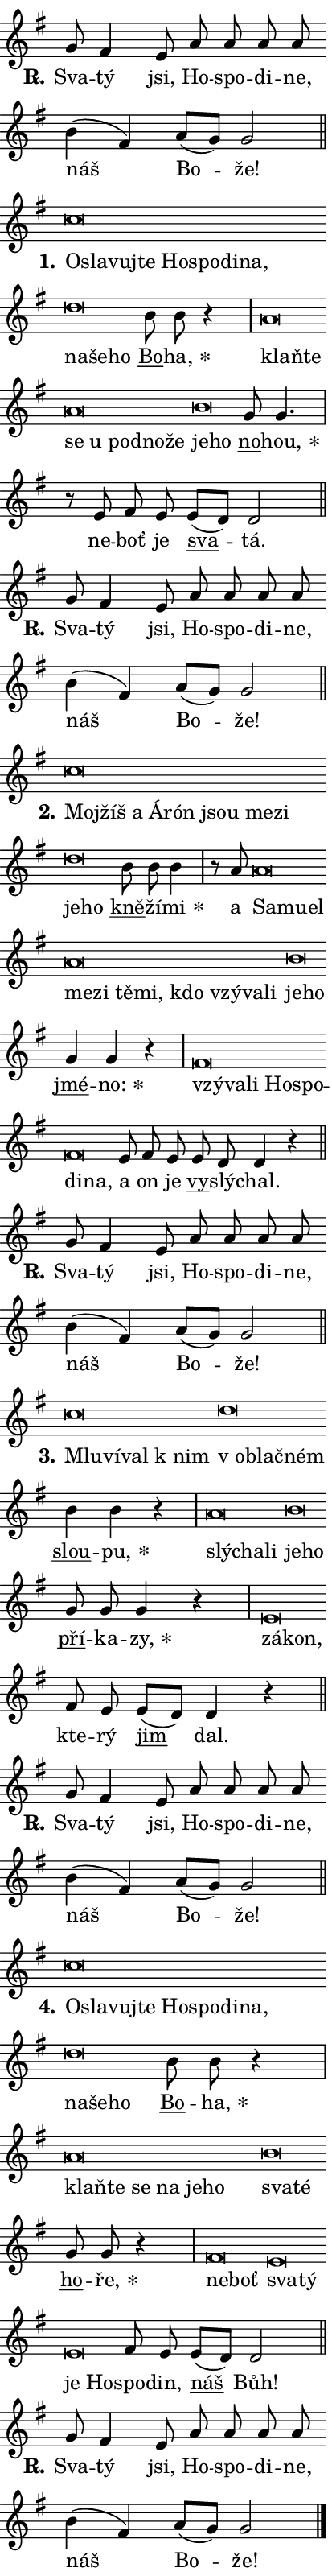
\version "2.24.0"
\header { tagline = "" }
\paper {
  indent = 0\cm
  top-margin = 0\cm
  right-margin = 0.13\cm % to fit lyric hyphens
  bottom-margin = 0\cm
  left-margin = 0\cm
  paper-width = 7\cm
  page-breaking = #ly:one-page-breaking
  system-system-spacing.basic-distance = #11
  score-system-spacing.basic-distance = #11
  ragged-last = ##f
}


%% Author: Thomas Morley
%% https://lists.gnu.org/archive/html/lilypond-user/2020-05/msg00002.html
#(define (line-position grob)
"Returns position of @var[grob} in current system:
   @code{'start}, if at first time-step
   @code{'end}, if at last time-step
   @code{'middle} otherwise
"
  (let* ((col (ly:item-get-column grob))
         (ln (ly:grob-object col 'left-neighbor))
         (rn (ly:grob-object col 'right-neighbor))
         (col-to-check-left (if (ly:grob? ln) ln col))
         (col-to-check-right (if (ly:grob? rn) rn col))
         (break-dir-left
           (and
             (ly:grob-property col-to-check-left 'non-musical #f)
             (ly:item-break-dir col-to-check-left)))
         (break-dir-right
           (and
             (ly:grob-property col-to-check-right 'non-musical #f)
             (ly:item-break-dir col-to-check-right))))
        (cond ((eqv? 1 break-dir-left) 'start)
              ((eqv? -1 break-dir-right) 'end)
              (else 'middle))))

#(define (tranparent-at-line-position vctor)
  (lambda (grob)
  "Relying on @code{line-position} select the relevant enry from @var{vctor}.
Used to determine transparency,"
    (case (line-position grob)
      ((end) (not (vector-ref vctor 0)))
      ((middle) (not (vector-ref vctor 1)))
      ((start) (not (vector-ref vctor 2))))))

noteHeadBreakVisibility =
#(define-music-function (break-visibility)(vector?)
"Makes @code{NoteHead}s transparent relying on @var{break-visibility}"
#{
  \override NoteHead.transparent =
    #(tranparent-at-line-position break-visibility)
#})

#(define delete-ledgers-for-transparent-note-heads
  (lambda (grob)
    "Reads whether a @code{NoteHead} is transparent.
If so this @code{NoteHead} is removed from @code{'note-heads} from
@var{grob}, which is supposed to be @code{LedgerLineSpanner}.
As a result ledgers are not printed for this @code{NoteHead}"
    (let* ((nhds-array (ly:grob-object grob 'note-heads))
           (nhds-list
             (if (ly:grob-array? nhds-array)
                 (ly:grob-array->list nhds-array)
                 '()))
           ;; Relies on the transparent-property being done before
           ;; Staff.LedgerLineSpanner.after-line-breaking is executed.
           ;; This is fragile ...
           (to-keep
             (remove
               (lambda (nhd)
                 (ly:grob-property nhd 'transparent #f))
               nhds-list)))
      ;; TODO find a better method to iterate over grob-arrays, similiar
      ;; to filter/remove etc for lists
      ;; For now rebuilt from scratch
      (set! (ly:grob-object grob 'note-heads)  '())
      (for-each
        (lambda (nhd)
          (ly:pointer-group-interface::add-grob grob 'note-heads nhd))
        to-keep))))

squashNotes = {
  \override NoteHead.X-extent = #'(-0.2 . 0.2)
  \override NoteHead.Y-extent = #'(-0.75 . 0)
  \override NoteHead.stencil =
    #(lambda (grob)
       (let ((pos (ly:grob-property grob 'staff-position)))
         (begin
           (if (< pos -7) (display "ERROR: Lower brevis then expected\n") (display ""))
           (if (<= pos -6) ly:text-interface::print ly:note-head::print))))
}
unSquashNotes = {
  \revert NoteHead.X-extent
  \revert NoteHead.Y-extent
  \revert NoteHead.stencil
}

hideNotes = \noteHeadBreakVisibility #begin-of-line-visible
unHideNotes = \noteHeadBreakVisibility #all-visible

% work-around for resetting accidentals
% https://lilypond.org/doc/v2.23/Documentation/notation/displaying-rhythms#unmetered-music
cadenzaMeasure = {
  \cadenzaOff
  \partial 1024 s1024
  \cadenzaOn
}

#(define-markup-command (accent layout props text) (markup?)
  "Underline accented syllable"
  (interpret-markup layout props
    #{\markup \override #'(offset . 4.3) \underline { #text }#}))

responsum = \markup \concat {
  "R" \hspace #-1.05 \path #0.1 #'((moveto 0 0.07) (lineto 0.9 0.8)) \hspace #0.05 "."
}

spaceSize = #0.6828661417322834 % exact space size for TeX Gyre Schola

\layout {
  \context {
    \Staff
    \remove "Time_signature_engraver"
    \override LedgerLineSpanner.after-line-breaking = #delete-ledgers-for-transparent-note-heads
  }
  \context {
    \Lyrics {
      \override LyricSpace.minimum-distance = \spaceSize
      \override LyricText.font-name = #"TeX Gyre Schola"
      \override LyricText.font-size = 1
      \override StanzaNumber.font-name = #"TeX Gyre Schola Bold"
      \override StanzaNumber.font-size = 1
    }
  }
  \context {
    \Score 
    \override NoteHead.text =
      #(lambda (grob) 
        (let ((pos (ly:grob-property grob 'staff-position)))
          #{\markup {
            \combine
              \halign #-0.55 \raise #(if (= pos -6) 0 0.5) \override #'(thickness . 2) \draw-line #'(3.2 . 0)
              \musicglyph "noteheads.sM1"
          }#}))
  }
}

% magnetic-lyrics.ily
%
%   written by
%     Jean Abou Samra <jean@abou-samra.fr>
%     Werner Lemberg <wl@gnu.org>
%
%   adapted by
%     Jiri Hon <jiri.hon@gmail.com>
%
% Version 2022-Apr-15

% https://www.mail-archive.com/lilypond-user@gnu.org/msg149350.html

#(define (Left_hyphen_pointer_engraver context)
   "Collect syllable-hyphen-syllable occurrences in lyrics and store
them in properties.  This engraver only looks to the left.  For
example, if the lyrics input is @code{foo -- bar}, it does the
following.

@itemize @bullet
@item
Set the @code{text} property of the @code{LyricHyphen} grob between
@q{foo} and @q{bar} to @code{foo}.

@item
Set the @code{left-hyphen} property of the @code{LyricText} grob with
text @q{foo} to the @code{LyricHyphen} grob between @q{foo} and
@q{bar}.
@end itemize

Use this auxiliary engraver in combination with the
@code{lyric-@/text::@/apply-@/magnetic-@/offset!} hook."
   (let ((hyphen #f)
         (text #f))
     (make-engraver
      (acknowledgers
       ((lyric-syllable-interface engraver grob source-engraver)
        (set! text grob)))
      (end-acknowledgers
       ((lyric-hyphen-interface engraver grob source-engraver)
        ;(when (not (grob::has-interface grob 'lyric-space-interface))
          (set! hyphen grob)));)
      ((stop-translation-timestep engraver)
       (when (and text hyphen)
         (ly:grob-set-object! text 'left-hyphen hyphen))
       (set! text #f)
       (set! hyphen #f)))))

#(define (lyric-text::apply-magnetic-offset! grob)
   "If the space between two syllables is less than the value in
property @code{LyricText@/.details@/.squash-threshold}, move the right
syllable to the left so that it gets concatenated with the left
syllable.

Use this function as a hook for
@code{LyricText@/.after-@/line-@/breaking} if the
@code{Left_@/hyphen_@/pointer_@/engraver} is active."
   (let ((hyphen (ly:grob-object grob 'left-hyphen #f)))
     (when hyphen
       (let ((left-text (ly:spanner-bound hyphen LEFT)))
         (when (grob::has-interface left-text 'lyric-syllable-interface)
           (let* ((common (ly:grob-common-refpoint grob left-text X))
                  (this-x-ext (ly:grob-extent grob common X))
                  (left-x-ext
                   (begin
                     ;; Trigger magnetism for left-text.
                     (ly:grob-property left-text 'after-line-breaking)
                     (ly:grob-extent left-text common X)))
                  ;; `delta` is the gap width between two syllables.
                  (delta (- (interval-start this-x-ext)
                            (interval-end left-x-ext)))
                  (details (ly:grob-property grob 'details))
                  (threshold (assoc-get 'squash-threshold details 0.2)))
             (when (< delta threshold)
               (let* (;; We have to manipulate the input text so that
                      ;; ligatures crossing syllable boundaries are not
                      ;; disabled.  For languages based on the Latin
                      ;; script this is essentially a beautification.
                      ;; However, for non-Western scripts it can be a
                      ;; necessity.
                      (lt (ly:grob-property left-text 'text))
                      (rt (ly:grob-property grob 'text))
                      (is-space (grob::has-interface hyphen 'lyric-space-interface))
                      (space (if is-space " " ""))
                      (extra-delta (if is-space spaceSize 0))
                      ;; Append new syllable.
                      (ltrt-space (if (and (string? lt) (string? rt))
                                (string-append lt space rt)
                                (make-concat-markup (list lt space rt))))
                      ;; Right-align `ltrt` to the right side.
                      (ltrt-space-markup (grob-interpret-markup
                               grob
                               (make-translate-markup
                                (cons (interval-length this-x-ext) 0)
                                (make-right-align-markup ltrt-space)))))
                 (begin
                   ;; Don't print `left-text`.
                   (ly:grob-set-property! left-text 'stencil #f)
                   ;; Set text and stencil (which holds all collected
                   ;; syllables so far) and shift it to the left.
                   (ly:grob-set-property! grob 'text ltrt-space)
                   (ly:grob-set-property! grob 'stencil ltrt-space-markup)
                   (ly:grob-translate-axis! grob (- (- delta extra-delta)) X))))))))))


#(define (lyric-hyphen::displace-bounds-first grob)
   ;; Make very sure this callback isn't triggered too early.
   (let ((left (ly:spanner-bound grob LEFT))
         (right (ly:spanner-bound grob RIGHT)))
     (ly:grob-property left 'after-line-breaking)
     (ly:grob-property right 'after-line-breaking)
     (ly:lyric-hyphen::print grob)))

squashThreshold = #0.4

\layout {
  \context {
    \Lyrics
    \consists #Left_hyphen_pointer_engraver
    \override LyricText.after-line-breaking =
      #lyric-text::apply-magnetic-offset!
    \override LyricHyphen.stencil = #lyric-hyphen::displace-bounds-first
    \override LyricText.details.squash-threshold = \squashThreshold
    \override LyricHyphen.minimum-distance = 0
    \override LyricHyphen.minimum-length = \squashThreshold
  }
}

squashText = \override LyricText.details.squash-threshold = 9999
unSquashText = \override LyricText.details.squash-threshold = \squashThreshold

leftText = \override LyricText.self-alignment-X = #LEFT
unLeftText = \revert LyricText.self-alignment-X

starOffset = #(lambda (grob) 
                (let ((x_offset (ly:self-alignment-interface::aligned-on-x-parent grob)))
                  (if (= x_offset 0) 0 (+ x_offset 1.2))))

star = #(define-music-function (syllable)(string?)
"Append star separator at the end of a syllable"
#{
  \once \override LyricText.X-offset = #starOffset
  \lyricmode { \markup {
    #syllable
    \override #'((font-name . "TeX Gyre Schola Bold")) \hspace #0.2 \lower #0.65 \larger "*"
  } }
#})

starAccent = #(define-music-function (syllable)(string?)
"Append star separator at the end of a syllable and make accent"
#{
  \once \override LyricText.X-offset = #starOffset
  \lyricmode { \markup {
    \accent #syllable
    \override #'((font-name . "TeX Gyre Schola Bold")) \hspace #0.2 \lower #0.65 \larger "*"
  } }
#})

breath = #(define-music-function (syllable)(string?)
"Append breathing indicator at the end of a syllable"
#{
  \lyricmode { \markup { #syllable "+" } }
#})

optionalBreath = #(define-music-function (syllable)(string?)
"Append optional breathing indicator at the end of a syllable"
#{
  \lyricmode { \markup { #syllable "(+)" } }
#})


\score {
    <<
        \new Voice = "melody" { \cadenzaOn \key g \major \relative { g'8 fis4 e8 a a a a \bar "" b4( fis) a8[( g)] g2 \cadenzaMeasure \bar "||" \break } }
        \new Lyrics \lyricsto "melody" { \lyricmode { \set stanza = \responsum
Sva -- tý jsi, Ho -- spo -- di -- ne, náš Bo -- že! } }
    >>
    \layout {}
}

\score {
    <<
        \new Voice = "melody" { \cadenzaOn \key g \major \relative { \squashNotes c''\breve*1/16 \hideNotes \breve*1/16 \bar "" \breve*1/16 \bar "" \breve*1/16 \bar "" \breve*1/16 \bar "" \breve*1/16 \bar "" \breve*1/16 \breve*1/16 \bar "" \unHideNotes \unSquashNotes \squashNotes d\breve*1/16 \hideNotes \breve*1/16 \breve*1/16 \bar "" \unHideNotes \unSquashNotes \bar "" b8 b r4 \cadenzaMeasure \bar "|" \squashNotes a\breve*1/16 \hideNotes \breve*1/16 \bar "" \breve*1/16 \bar "" \breve*1/16 \bar "" \breve*1/16 \bar "" \breve*1/16 \breve*1/16 \bar "" \unHideNotes \unSquashNotes \squashNotes b\breve*1/16 \hideNotes \breve*1/16 \bar "" \unHideNotes \unSquashNotes \bar "" g8 g4. \cadenzaMeasure \bar "|" r8 e8 fis8 e \bar "" e[( d)] d2 \cadenzaMeasure \bar "||" \break } }
        \new Lyrics \lyricsto "melody" { \lyricmode { \set stanza = "1."
\leftText O -- \squashText sla -- vuj -- te Ho -- spo -- di -- na, \unSquashText na -- \squashText še -- ho \unLeftText \unSquashText \markup \accent Bo -- \star ha, \leftText klaň -- \squashText te se u pod -- no -- že \unSquashText je -- \squashText ho \unLeftText \unSquashText \markup \accent no -- \star hou, ne -- boť je \markup \accent sva -- tá. } }
    >>
    \layout {}
}

\score {
    <<
        \new Voice = "melody" { \cadenzaOn \key g \major \relative { g'8 fis4 e8 a a a a \bar "" b4( fis) a8[( g)] g2 \cadenzaMeasure \bar "||" \break } }
        \new Lyrics \lyricsto "melody" { \lyricmode { \set stanza = \responsum
Sva -- tý jsi, Ho -- spo -- di -- ne, náš Bo -- že! } }
    >>
    \layout {}
}

\score {
    <<
        \new Voice = "melody" { \cadenzaOn \key g \major \relative { \squashNotes c''\breve*1/16 \hideNotes \breve*1/16 \bar "" \breve*1/16 \bar "" \breve*1/16 \bar "" \breve*1/16 \bar "" \breve*1/16 \bar "" \breve*1/16 \breve*1/16 \bar "" \unHideNotes \unSquashNotes \squashNotes d\breve*1/16 \hideNotes \breve*1/16 \bar "" \unHideNotes \unSquashNotes \bar "" b8 b b4 \cadenzaMeasure \bar "|" r8 a8 \squashNotes a\breve*1/16 \hideNotes \breve*1/16 \bar "" \breve*1/16 \bar "" \breve*1/16 \bar "" \breve*1/16 \bar "" \breve*1/16 \bar "" \breve*1/16 \bar "" \breve*1/16 \bar "" \breve*1/16 \bar "" \breve*1/16 \breve*1/16 \bar "" \unHideNotes \unSquashNotes \squashNotes b\breve*1/16 \hideNotes \breve*1/16 \bar "" \unHideNotes \unSquashNotes \bar "" g4 g r \cadenzaMeasure \bar "|" \squashNotes fis\breve*1/16 \hideNotes \breve*1/16 \bar "" \breve*1/16 \bar "" \breve*1/16 \bar "" \breve*1/16 \bar "" \breve*1/16 \breve*1/16 \bar "" \unHideNotes \unSquashNotes e8 fis8 e \bar "" e d d4 r \cadenzaMeasure \bar "||" \break } }
        \new Lyrics \lyricsto "melody" { \lyricmode { \set stanza = "2."
\leftText Moj -- \squashText žíš a Á -- rón jsou me -- zi \unSquashText je -- \squashText ho \unLeftText \unSquashText \markup \accent kně -- ží -- \star mi a \leftText Sa -- \squashText mu -- el me -- zi tě -- mi, kdo vzý -- va -- li \unSquashText je -- \squashText ho \unLeftText \unSquashText \markup \accent jmé -- \star no: \leftText vzý -- \squashText va -- li Ho -- spo -- di -- na, \unLeftText \unSquashText a on je \markup \accent vy -- slý -- chal. } }
    >>
    \layout {}
}

\score {
    <<
        \new Voice = "melody" { \cadenzaOn \key g \major \relative { g'8 fis4 e8 a a a a \bar "" b4( fis) a8[( g)] g2 \cadenzaMeasure \bar "||" \break } }
        \new Lyrics \lyricsto "melody" { \lyricmode { \set stanza = \responsum
Sva -- tý jsi, Ho -- spo -- di -- ne, náš Bo -- že! } }
    >>
    \layout {}
}

\score {
    <<
        \new Voice = "melody" { \cadenzaOn \key g \major \relative { \squashNotes c''\breve*1/16 \hideNotes \breve*1/16 \bar "" \breve*1/16 \breve*1/16 \bar "" \unHideNotes \unSquashNotes \squashNotes d\breve*1/16 \hideNotes \breve*1/16 \breve*1/16 \bar "" \unHideNotes \unSquashNotes \bar "" b4 b r \cadenzaMeasure \bar "|" \squashNotes a\breve*1/16 \hideNotes \breve*1/16 \breve*1/16 \bar "" \unHideNotes \unSquashNotes \squashNotes b\breve*1/16 \hideNotes \breve*1/16 \bar "" \unHideNotes \unSquashNotes \bar "" g8 g g4 r \cadenzaMeasure \bar "|" \squashNotes e\breve*1/16 \hideNotes \breve*1/16 \bar "" \unHideNotes \unSquashNotes fis8 e \bar "" e[( d)] d4 r \cadenzaMeasure \bar "||" \break } }
        \new Lyrics \lyricsto "melody" { \lyricmode { \set stanza = "3."
\leftText Mlu -- \squashText ví -- val "k nim" \unSquashText "v ob" -- \squashText lač -- ném \unLeftText \unSquashText \markup \accent slou -- \star pu, \leftText slý -- \squashText cha -- li \unSquashText je -- \squashText ho \unLeftText \unSquashText \markup \accent pří -- ka -- \star zy, \leftText zá -- \squashText kon, \unLeftText \unSquashText kte -- rý \markup \accent jim dal. } }
    >>
    \layout {}
}

\score {
    <<
        \new Voice = "melody" { \cadenzaOn \key g \major \relative { g'8 fis4 e8 a a a a \bar "" b4( fis) a8[( g)] g2 \cadenzaMeasure \bar "||" \break } }
        \new Lyrics \lyricsto "melody" { \lyricmode { \set stanza = \responsum
Sva -- tý jsi, Ho -- spo -- di -- ne, náš Bo -- že! } }
    >>
    \layout {}
}

\score {
    <<
        \new Voice = "melody" { \cadenzaOn \key g \major \relative { \squashNotes c''\breve*1/16 \hideNotes \breve*1/16 \bar "" \breve*1/16 \bar "" \breve*1/16 \bar "" \breve*1/16 \bar "" \breve*1/16 \bar "" \breve*1/16 \breve*1/16 \bar "" \unHideNotes \unSquashNotes \squashNotes d\breve*1/16 \hideNotes \breve*1/16 \breve*1/16 \bar "" \unHideNotes \unSquashNotes \bar "" b8 b r4 \cadenzaMeasure \bar "|" \squashNotes a\breve*1/16 \hideNotes \breve*1/16 \bar "" \breve*1/16 \bar "" \breve*1/16 \bar "" \breve*1/16 \breve*1/16 \bar "" \unHideNotes \unSquashNotes \squashNotes b\breve*1/16 \hideNotes \breve*1/16 \bar "" \unHideNotes \unSquashNotes \bar "" g8 g r4 \cadenzaMeasure \bar "|" \squashNotes fis\breve*1/16 \hideNotes \breve*1/16 \bar "" \unHideNotes \unSquashNotes \squashNotes e\breve*1/16 \hideNotes \breve*1/16 \bar "" \breve*1/16 \breve*1/16 \bar "" \unHideNotes \unSquashNotes fis8 e \bar "" e[( d)] d2 \cadenzaMeasure \bar "||" \break } }
        \new Lyrics \lyricsto "melody" { \lyricmode { \set stanza = "4."
\leftText O -- \squashText sla -- vuj -- te Ho -- spo -- di -- na, \unSquashText na -- \squashText še -- ho \unLeftText \unSquashText \markup \accent Bo -- \star ha, \leftText klaň -- \squashText te se na je -- ho \unSquashText sva -- \squashText té \unLeftText \unSquashText \markup \accent ho -- \star ře, \leftText ne -- \squashText boť \unSquashText sva -- \squashText tý je Ho -- \unLeftText \unSquashText spo -- din, \markup \accent náš Bůh! } }
    >>
    \layout {}
}

\score {
    <<
        \new Voice = "melody" { \cadenzaOn \key g \major \relative { g'8 fis4 e8 a a a a \bar "" b4( fis) a8[( g)] g2 \cadenzaMeasure \bar "||" \break } \bar "|." }
        \new Lyrics \lyricsto "melody" { \lyricmode { \set stanza = \responsum
Sva -- tý jsi, Ho -- spo -- di -- ne, náš Bo -- že! } }
    >>
    \layout {}
}
